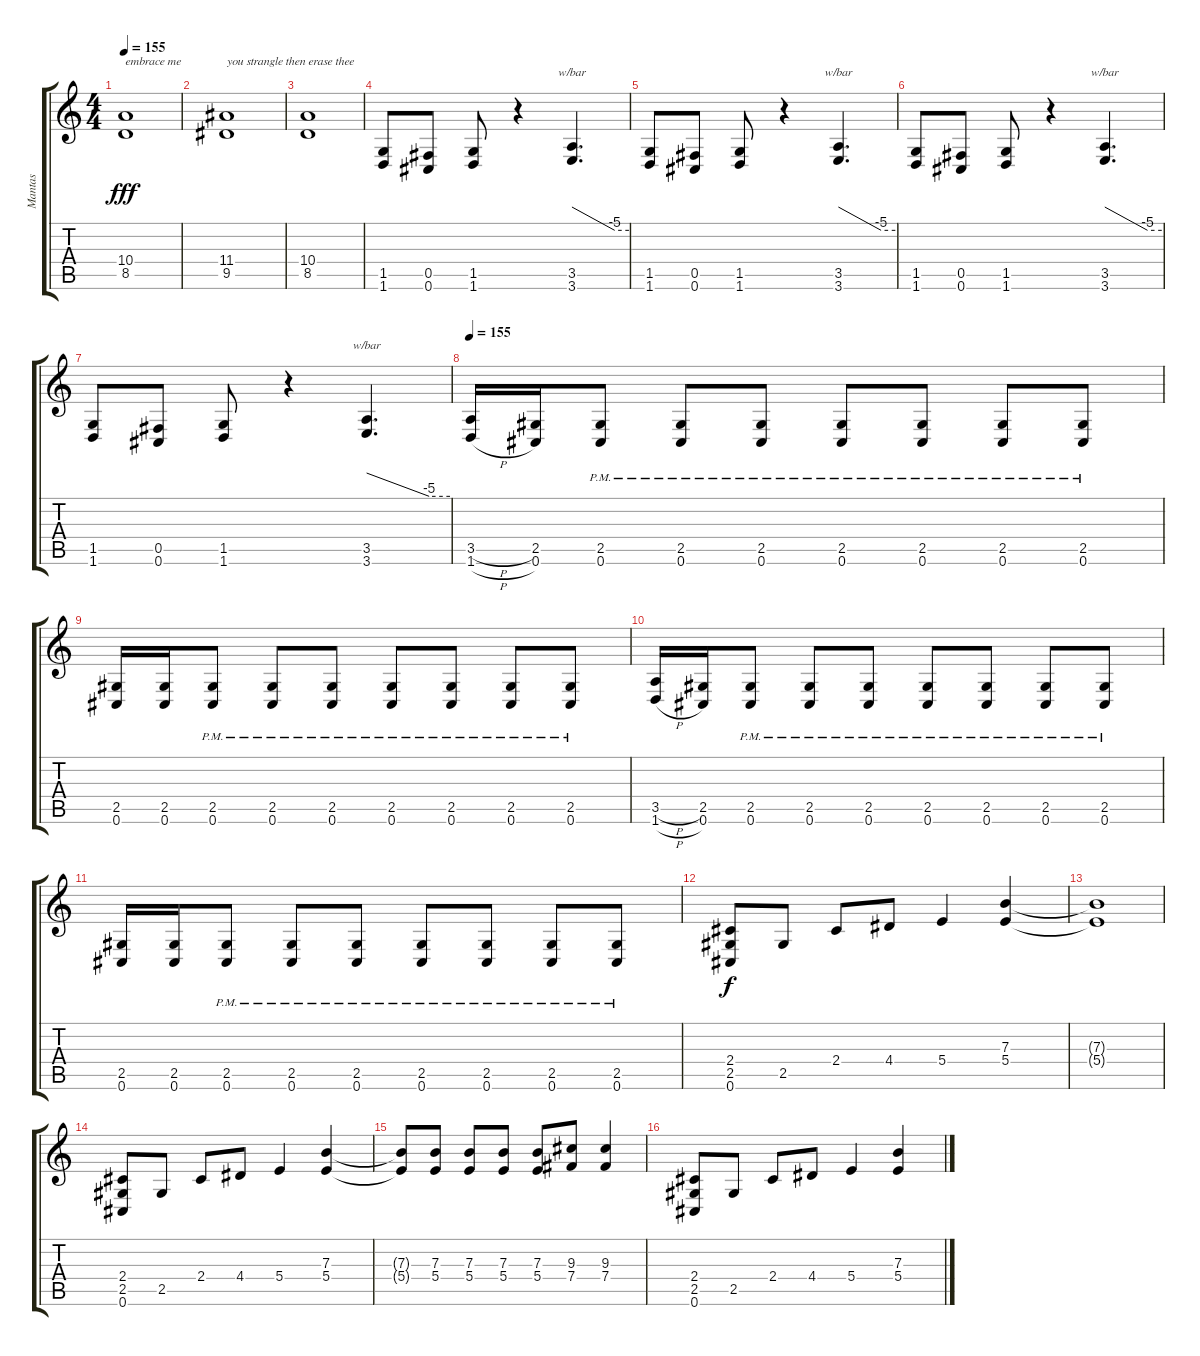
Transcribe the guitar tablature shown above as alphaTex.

\track ("Mantas" "Mantas") {instrument acousticguitarsteel}
\staff {score tabs}
\tuning (Db4 Ab3 E3 B2 Gb2 Db2) {hide}
\ts (4 4)
\tempo 155
\clef g2
\ks c
(10.4 8.5).1{txt "embrace me" dy fff} |
(11.4 9.5).1{txt "you strangle then erase thee"} |
(10.4 8.5).1 |
(1.5 1.6).8 (0.5 0.6).8 (1.5 1.6).8 r.4 (3.5 3.6).4{d tbe (custom default 0 0 45 -20 60 -20)} |
(1.5 1.6).8 (0.5 0.6).8 (1.5 1.6).8 r.4 (3.5 3.6).4{d tbe (custom default 0 0 45 -20 60 -20)} |
(1.5 1.6).8 (0.5 0.6).8 (1.5 1.6).8 r.4 (3.5 3.6).4{d tbe (custom default 0 0 45 -20 60 -20)} |
(1.5 1.6).8 (0.5 0.6).8 (1.5 1.6).8 r.4 (3.5 3.6).4{d tbe (custom default 0 0 45 -20 60 -20)} |
\tempo 155
(3.5{h} 1.6{h}).16 (2.5 0.6).16 (2.5{pm} 0.6{pm}).8 (2.5{pm} 0.6{pm}).8 (2.5{pm} 0.6{pm}).8 (2.5{pm} 0.6{pm}).8 (2.5{pm} 0.6{pm}).8 (2.5{pm} 0.6{pm}).8 (2.5{pm} 0.6{pm}).8 |
(2.5 0.6).16 (2.5 0.6).16 (2.5{pm} 0.6{pm}).8 (2.5{pm} 0.6{pm}).8 (2.5{pm} 0.6{pm}).8 (2.5{pm} 0.6{pm}).8 (2.5{pm} 0.6{pm}).8 (2.5{pm} 0.6{pm}).8 (2.5{pm} 0.6{pm}).8 |
(3.5{h} 1.6{h}).16 (2.5 0.6).16 (2.5{pm} 0.6{pm}).8 (2.5{pm} 0.6{pm}).8 (2.5{pm} 0.6{pm}).8 (2.5{pm} 0.6{pm}).8 (2.5{pm} 0.6{pm}).8 (2.5{pm} 0.6{pm}).8 (2.5{pm} 0.6{pm}).8 |
(2.5 0.6).16 (2.5 0.6).16 (2.5{pm} 0.6{pm}).8 (2.5{pm} 0.6{pm}).8 (2.5{pm} 0.6{pm}).8 (2.5{pm} 0.6{pm}).8 (2.5{pm} 0.6{pm}).8 (2.5{pm} 0.6{pm}).8 (2.5{pm} 0.6{pm}).8 |
(2.4 2.5 0.6).8{dy f} 2.5.8 2.4.8 4.4.8 5.4.4 (7.3 5.4).4 |
(7.3{t} 5.4{t}).1 |
(2.4 2.5 0.6).8 2.5.8 2.4.8 4.4.8 5.4.4 (7.3 5.4).4 |
(7.3{t} 5.4{t}).8 (7.3 5.4).8 (7.3 5.4).8 (7.3 5.4).8 (7.3 5.4).8 (9.3 7.4).8 (9.3 7.4).4 |
(2.4 2.5 0.6).8 2.5.8 2.4.8 4.4.8 5.4.4 (7.3 5.4).4
